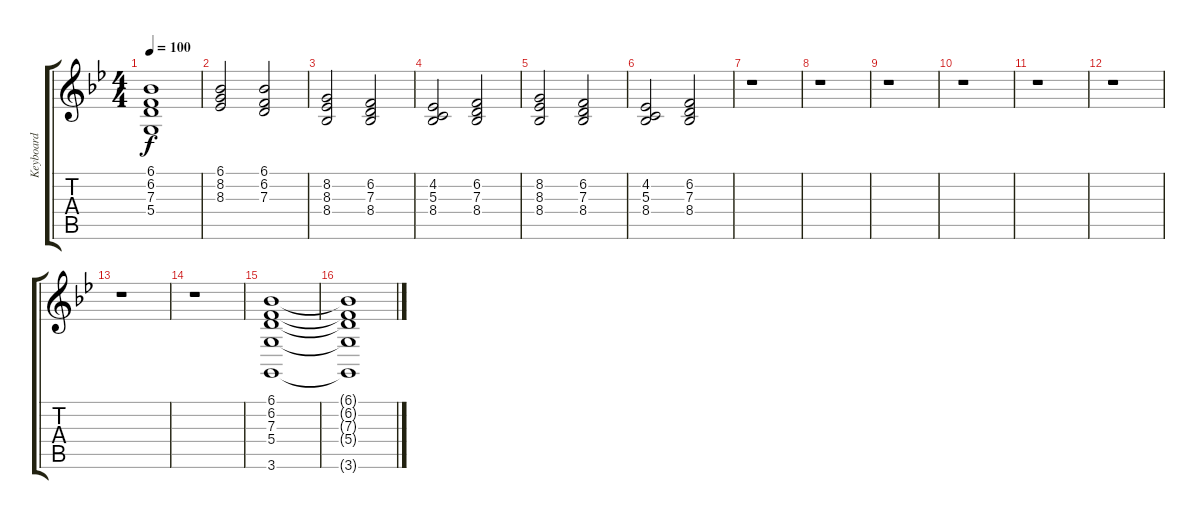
\track ("Keyboard" "Keyboard") {instrument synthstrings2}
\staff {score tabs}
\tuning (E4 B3 G3 D3 A2 E2) {hide}
\ts (4 4)
\tempo 100
\clef g2
\ks gminor
(6.1 6.2 7.3 5.4).1{dy f} |
(6.1 8.2 8.3).2 (6.1 6.2 7.3).2 |
(8.2 8.3 8.4).2 (6.2 7.3 8.4).2 |
(4.2 5.3 8.4).2 (6.2 7.3 8.4).2 |
(8.2 8.3 8.4).2 (6.2 7.3 8.4).2 |
(4.2 5.3 8.4).2 (6.2 7.3 8.4).2 |
r.1 |
r.1 |
r.1 |
r.1 |
r.1 |
r.1 |
r.1 |
r.1 |
(6.1 6.2 7.3 5.4 3.6).1 |
(6.1{t} 6.2{t} 7.3{t} 5.4{t} 3.6{t}).1
